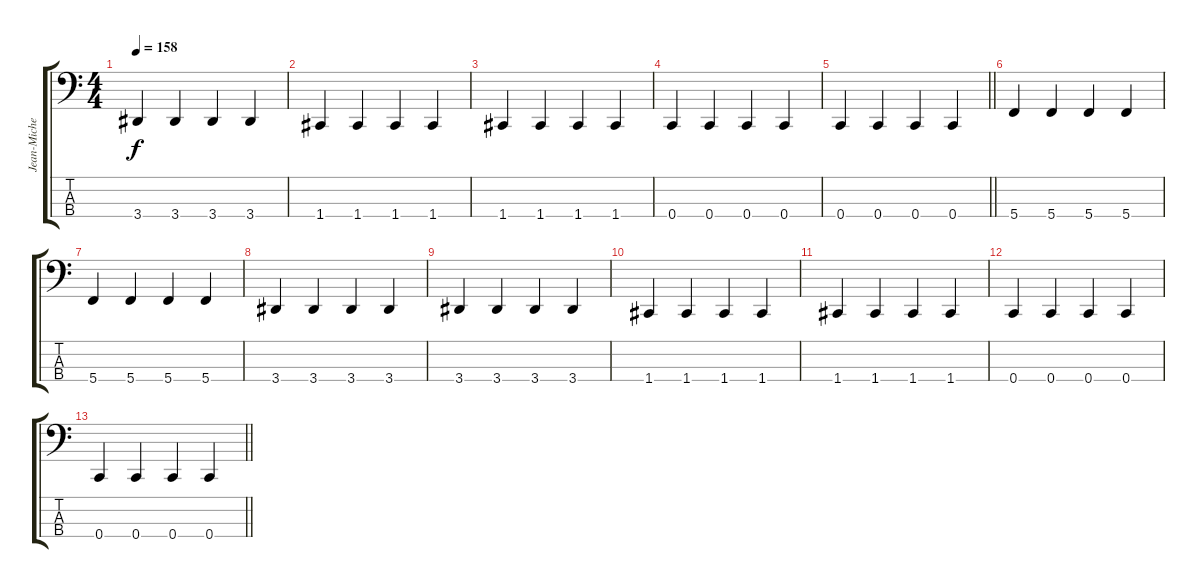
\track ("Jean-Michel Labadie" "Jean-Miche") {instrument electricbassfinger}
\staff {score tabs}
\tuning (F2 C2 G1 C1) {hide}
\ts (4 4)
\tempo 158
\clef f4
\ks c
3.4.4{dy f} 3.4.4 3.4.4 3.4.4 |
1.4.4 1.4.4 1.4.4 1.4.4 |
1.4.4 1.4.4 1.4.4 1.4.4 |
0.4.4 0.4.4 0.4.4 0.4.4 |
\barLineRight lightlight
0.4.4 0.4.4 0.4.4 0.4.4 |
\section ("" "")
5.4.4 5.4.4 5.4.4 5.4.4 |
5.4.4 5.4.4 5.4.4 5.4.4 |
3.4.4 3.4.4 3.4.4 3.4.4 |
3.4.4 3.4.4 3.4.4 3.4.4 |
1.4.4 1.4.4 1.4.4 1.4.4 |
1.4.4 1.4.4 1.4.4 1.4.4 |
0.4.4 0.4.4 0.4.4 0.4.4 |
\barLineRight lightlight
0.4.4 0.4.4 0.4.4 0.4.4{volume 0}
